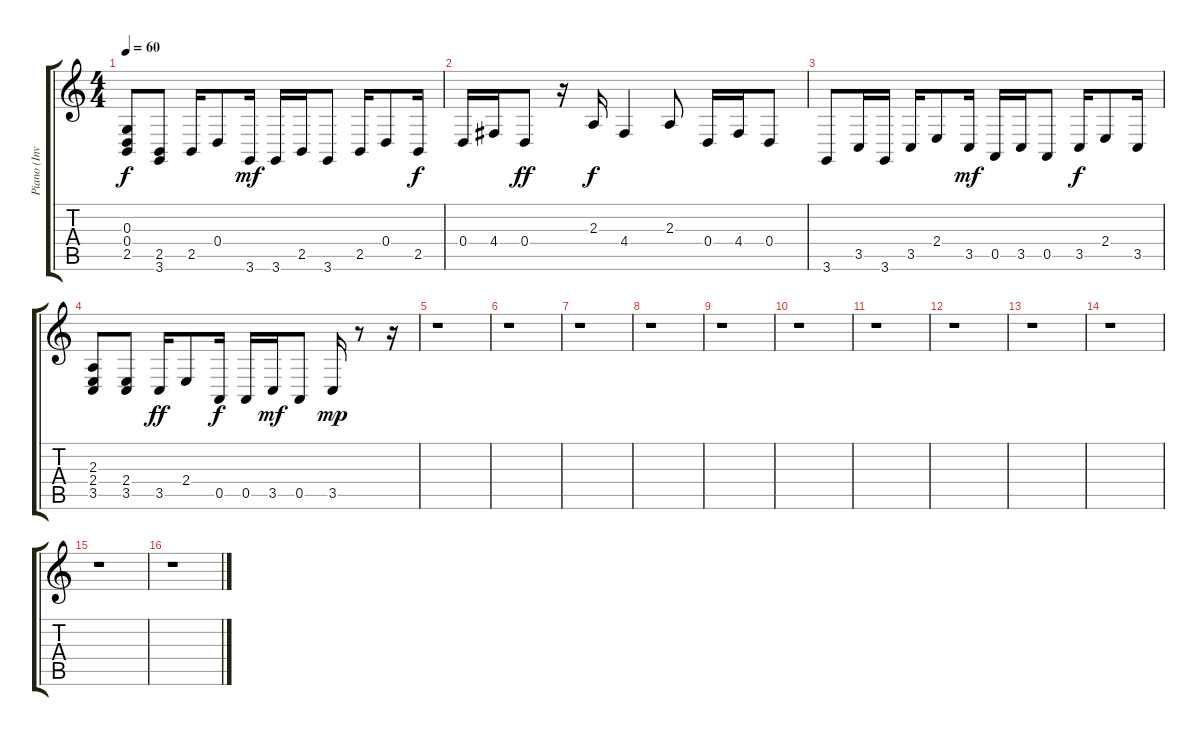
\track ("Piano (Invention)" "Piano (Inv") {instrument acousticgrandpiano}
\staff {score tabs}
\tuning (E4 B3 G3 D3 A2 E2) {hide}
\ts (4 4)
\tempo 60
\clef g2
\ks c
(0.3 0.4 2.5).8{dy f} (2.5 3.6).8 2.5.16 0.4.8 3.6.16{dy mf} 3.6.16 2.5.16 3.6.8 2.5.16 0.4.8 2.5.16{dy f} |
0.4.16 4.4.16 0.4.8{dy ff} r.16 2.3.16{dy f} 4.4.4 2.3.8 0.4.16 4.4.16 0.4.8 |
3.6.8 3.5.16 3.6.16 3.5.16 2.4.8 3.5.16{dy mf} 0.5.16 3.5.16 0.5.8 3.5.16{dy f} 2.4.8 3.5.16 |
(2.3 2.4 3.5).8 (2.4 3.5).8 3.5.16{dy ff} 2.4.8 0.5.16{dy f} 0.5.16 3.5.16{dy mf} 0.5.8 3.5.16{dy mp} r.8 r.16 |
r.1 |
r.1 |
r.1 |
r.1 |
r.1 |
r.1 |
r.1 |
r.1 |
r.1 |
r.1 |
r.1 |
r.1
